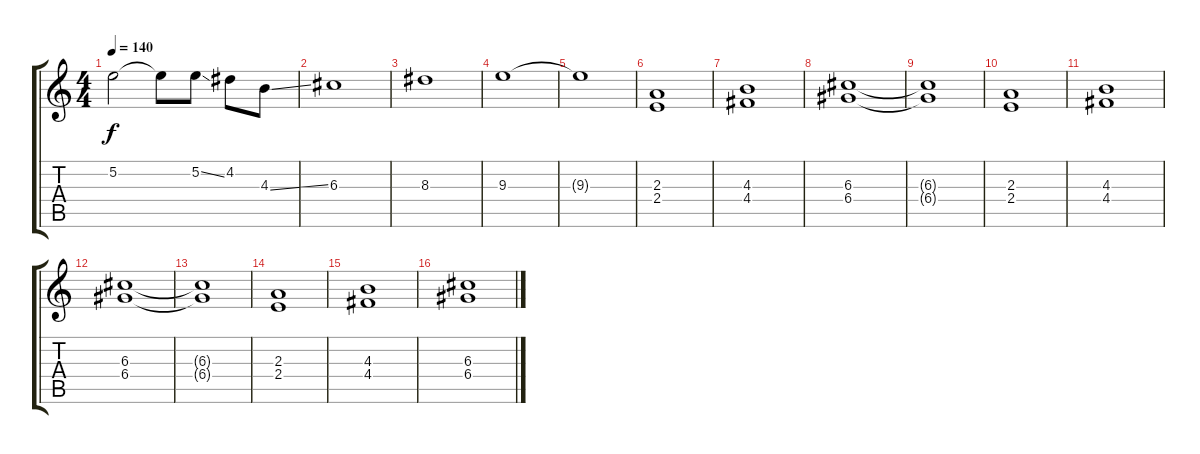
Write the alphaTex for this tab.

\track "" {instrument overdrivenguitar}
\staff {score tabs}
\tuning (E4 B3 G3 D3 A2 E2) {hide}
\ts (4 4)
\tempo 140
\clef g2
\ks c
5.2{t}.2{dy f} 5.2{t}.8 5.2{ss}.8 4.2.8 4.3{ss}.8 |
6.3.1 |
8.3.1 |
9.3.1 |
9.3{t}.1 |
(2.3 2.4).1{volume 16} |
(4.3 4.4).1 |
(6.3 6.4).1 |
(6.3{t} 6.4{t}).1 |
(2.3 2.4).1 |
(4.3 4.4).1 |
(6.3 6.4).1 |
(6.3{t} 6.4{t}).1 |
(2.3 2.4).1 |
(4.3 4.4).1 |
(6.3 6.4).1
